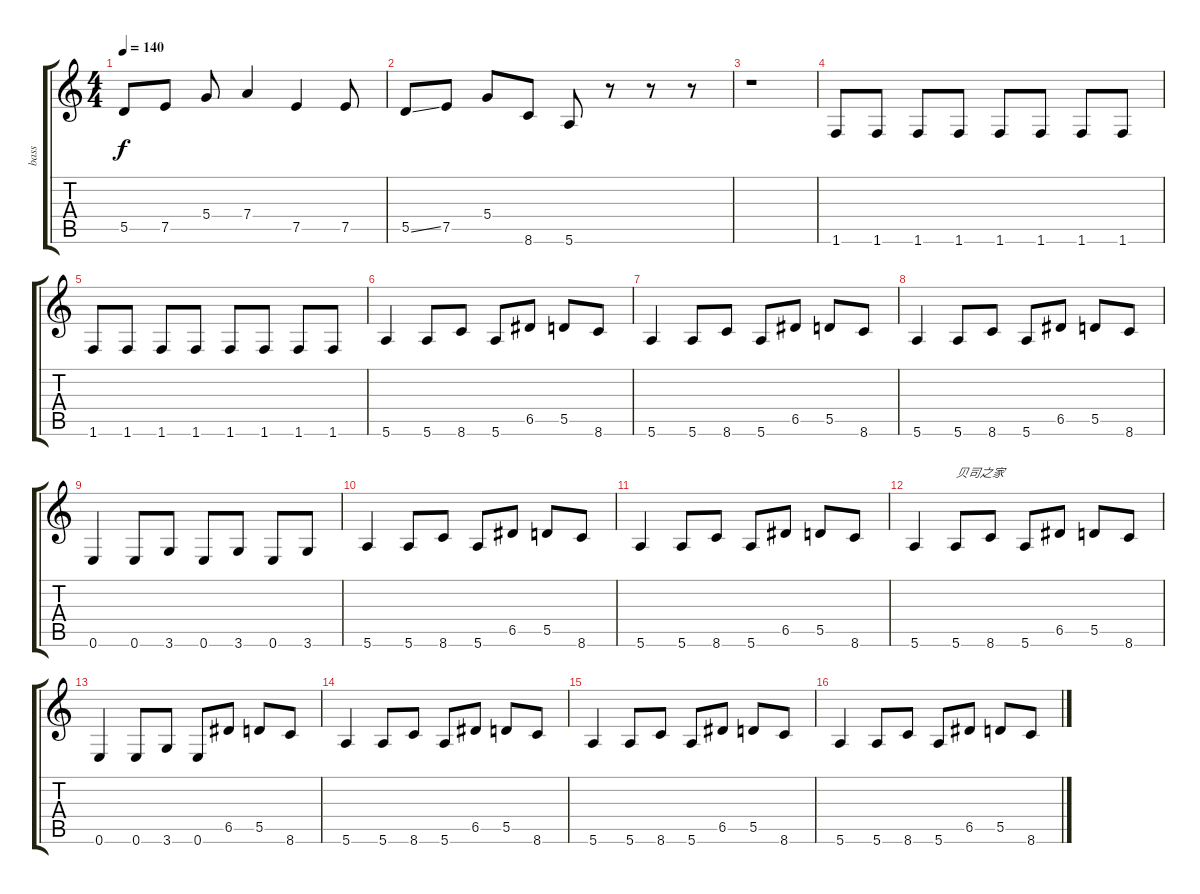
\track (" bass" " bass") {instrument electricbassfinger}
\staff {score tabs}
\tuning (E4 B3 G3 D3 A2 E2) {hide}
\ts (4 4)
\tempo 140
\clef g2
\ks c
5.5.8{dy f} 7.5.8 5.4.8 7.4.4 7.5.4 7.5.8 |
5.5{ss}.8 7.5.8 5.4.8 8.6.8 5.6.8 r.8 r.8 r.8 |
r.1 |
1.6.8 1.6.8 1.6.8 1.6.8 1.6.8 1.6.8 1.6.8 1.6.8 |
1.6.8 1.6.8 1.6.8 1.6.8 1.6.8 1.6.8 1.6.8 1.6.8 |
5.6.4 5.6.8 8.6.8 5.6.8 6.5.8 5.5.8 8.6.8 |
5.6.4 5.6.8 8.6.8 5.6.8 6.5.8 5.5.8 8.6.8 |
5.6.4 5.6.8 8.6.8 5.6.8 6.5.8 5.5.8 8.6.8 |
0.6.4 0.6.8 3.6.8 0.6.8 3.6.8 0.6.8 3.6.8 |
5.6.4 5.6.8 8.6.8 5.6.8 6.5.8 5.5.8 8.6.8 |
5.6.4 5.6.8 8.6.8 5.6.8 6.5.8 5.5.8 8.6.8 |
5.6.4 5.6.8{txt "贝司之家"} 8.6.8 5.6.8 6.5.8 5.5.8 8.6.8 |
0.6.4 0.6.8 3.6.8 0.6.8 6.5.8 5.5.8 8.6.8 |
5.6.4 5.6.8 8.6.8 5.6.8 6.5.8 5.5.8 8.6.8 |
5.6.4 5.6.8 8.6.8 5.6.8 6.5.8 5.5.8 8.6.8 |
5.6.4 5.6.8 8.6.8 5.6.8 6.5.8 5.5.8 8.6.8
